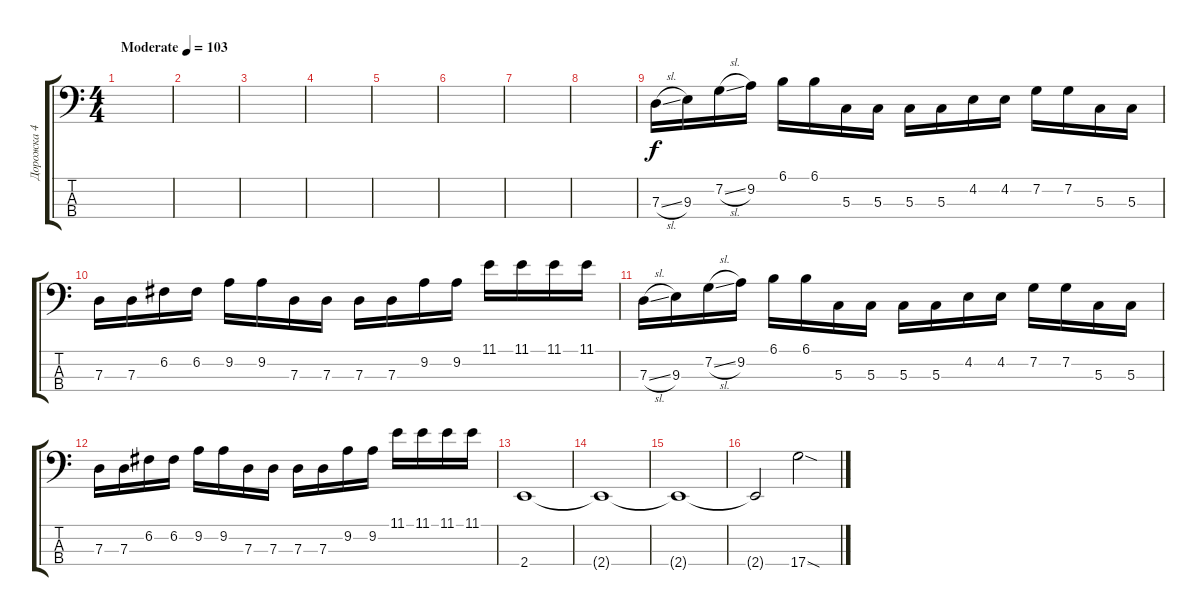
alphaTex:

\track ("Дорожка 4" "Дорожка 4") {instrument electricbasspick}
\staff {score tabs}
\tuning (F2 C2 G1 D1) {hide}
\ts (4 4)
\tempo (103 "Moderate")
\clef f4
\ks c
|
|
|
|
|
|
|
|
7.3{sl}.16{instrument electricbasspick} 9.3.16 7.2{sl}.16 9.2.16 6.1.16{instrument slapbass2} 6.1.16 5.3.16{instrument electricbasspick} 5.3.16 5.3.16 5.3.16 4.2.16 4.2.16 7.2.16{instrument slapbass2} 7.2.16 5.3.16{instrument electricbasspick} 5.3.16 |
7.3.16 7.3.16 6.2.16 6.2.16 9.2.16{instrument slapbass2} 9.2.16 7.3.16{instrument electricbasspick} 7.3.16 7.3.16 7.3.16 9.2.16 9.2.16 11.1.16{instrument slapbass2} 11.1.16 11.1.16 11.1.16 |
7.3{sl}.16{instrument electricbasspick} 9.3.16 7.2{sl}.16 9.2.16 6.1.16{instrument slapbass2} 6.1.16 5.3.16{instrument electricbasspick} 5.3.16 5.3.16 5.3.16 4.2.16 4.2.16 7.2.16{instrument slapbass2} 7.2.16 5.3.16{instrument electricbasspick} 5.3.16 |
7.3.16 7.3.16 6.2.16 6.2.16 9.2.16{instrument slapbass2} 9.2.16 7.3.16{instrument electricbasspick} 7.3.16 7.3.16 7.3.16 9.2.16 9.2.16 11.1.16{instrument slapbass2} 11.1.16 11.1.16 11.1.16 |
2.4.1{instrument electricbasspick} |
2.4{t}.1 |
2.4{t}.1 |
2.4{t}.2 17.4{sod}.2
